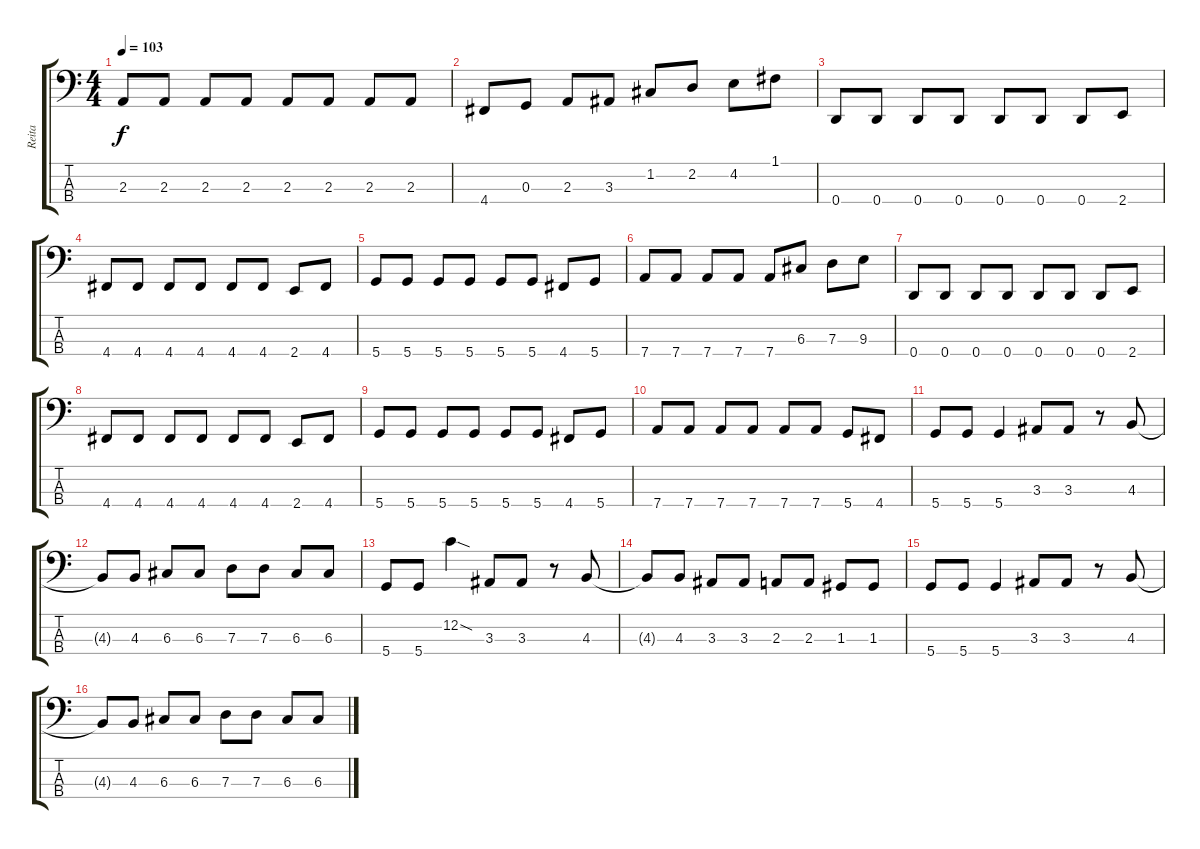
\track ("Reita" "Reita") {instrument electricbassfinger}
\staff {score tabs}
\tuning (F2 C2 G1 D1) {hide}
\ts (4 4)
\tempo 103
\clef f4
\ks c
2.3.8{dy f} 2.3.8 2.3.8 2.3.8 2.3.8 2.3.8 2.3.8 2.3.8 |
4.4.8 0.3.8 2.3.8 3.3.8 1.2.8 2.2.8 4.2.8 1.1.8 |
0.4.8 0.4.8 0.4.8 0.4.8 0.4.8 0.4.8 0.4.8 2.4.8 |
4.4.8 4.4.8 4.4.8 4.4.8 4.4.8 4.4.8 2.4.8 4.4.8 |
5.4.8 5.4.8 5.4.8 5.4.8 5.4.8 5.4.8 4.4.8 5.4.8 |
7.4.8 7.4.8 7.4.8 7.4.8 7.4.8 6.3.8 7.3.8 9.3.8 |
0.4.8 0.4.8 0.4.8 0.4.8 0.4.8 0.4.8 0.4.8 2.4.8 |
4.4.8 4.4.8 4.4.8 4.4.8 4.4.8 4.4.8 2.4.8 4.4.8 |
5.4.8 5.4.8 5.4.8 5.4.8 5.4.8 5.4.8 4.4.8 5.4.8 |
7.4.8 7.4.8 7.4.8 7.4.8 7.4.8 7.4.8 5.4.8 4.4.8 |
5.4.8 5.4.8 5.4.4 3.3.8 3.3.8 r.8 4.3.8 |
4.3{t}.8 4.3.8 6.3.8 6.3.8 7.3.8 7.3.8 6.3.8 6.3.8 |
5.4.8 5.4.8 12.2{sod}.4 3.3.8 3.3.8 r.8 4.3.8 |
4.3{t}.8 4.3.8 3.3.8 3.3.8 2.3.8 2.3.8 1.3.8 1.3.8 |
5.4.8 5.4.8 5.4.4 3.3.8 3.3.8 r.8 4.3.8 |
4.3{t}.8 4.3.8 6.3.8 6.3.8 7.3.8 7.3.8 6.3.8 6.3.8
